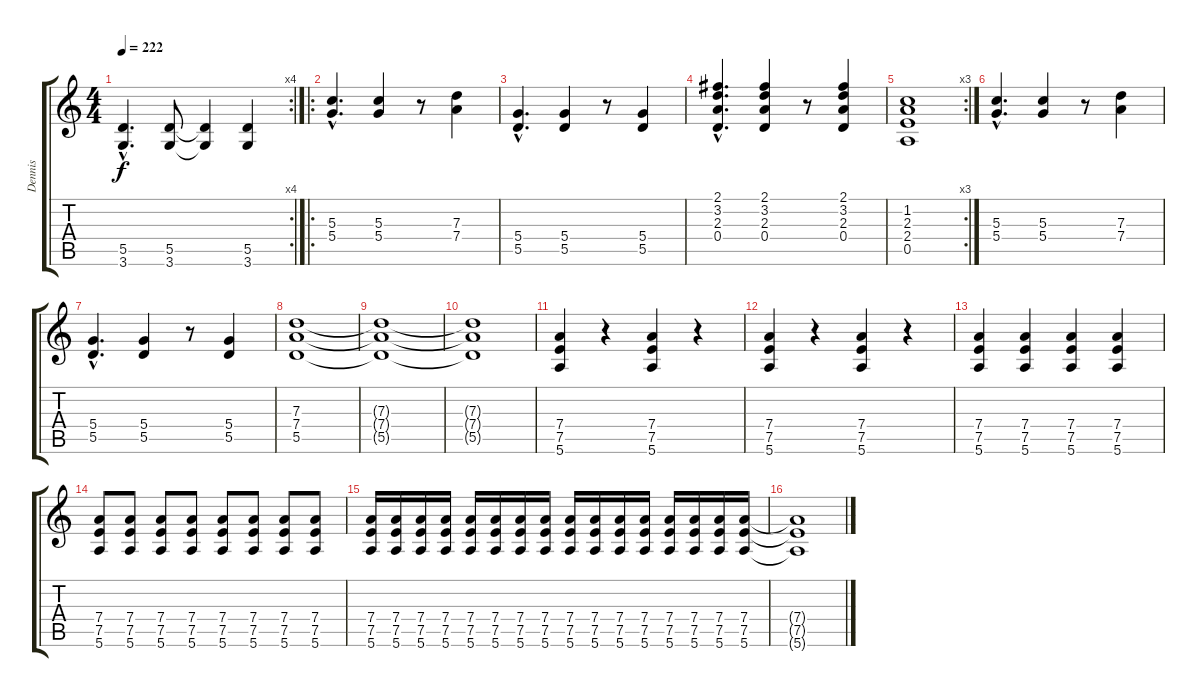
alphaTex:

\track ("Dennis" "Dennis") {instrument distortionguitar}
\staff {score tabs}
\tuning (E4 B3 G3 D3 A2 E2) {hide}
\rc 4
\ts (4 4)
\tempo 222
\clef g2
\ks c
(5.5{hac} 3.6{hac}).4{d dy f} (5.5 3.6).8 (5.5{t} 3.6{t}).4 (5.5 3.6).4 |
\ro
(5.3{hac} 5.4{hac}).4{d} (5.3 5.4).4 r.8 (7.3 7.4).4 |
(5.4{hac} 5.5{hac}).4{d} (5.4 5.5).4 r.8 (5.4 5.5).4 |
(2.1{hac} 3.2{hac} 2.3{hac} 0.4{hac}).4{d} (2.1 3.2 2.3 0.4).4 r.8 (2.1 3.2 2.3 0.4).4 |
\rc 3
(1.2 2.3 2.4 0.5).1 |
(5.3{hac} 5.4{hac}).4{d} (5.3 5.4).4 r.8 (7.3 7.4).4 |
(5.4{hac} 5.5{hac}).4{d} (5.4 5.5).4 r.8 (5.4 5.5).4 |
(7.3 7.4 5.5).1 |
(7.3{t} 7.4{t} 5.5{t}).1 |
(7.3{t} 7.4{t} 5.5{t}).1 |
(7.4 7.5 5.6).4 r.4 (7.4 7.5 5.6).4 r.4 |
(7.4 7.5 5.6).4 r.4 (7.4 7.5 5.6).4 r.4 |
(7.4 7.5 5.6).4 (7.4 7.5 5.6).4 (7.4 7.5 5.6).4 (7.4 7.5 5.6).4 |
(7.4 7.5 5.6).8 (7.4 7.5 5.6).8 (7.4 7.5 5.6).8 (7.4 7.5 5.6).8 (7.4 7.5 5.6).8 (7.4 7.5 5.6).8 (7.4 7.5 5.6).8 (7.4 7.5 5.6).8 |
(7.4 7.5 5.6).16 (7.4 7.5 5.6).16 (7.4 7.5 5.6).16 (7.4 7.5 5.6).16 (7.4 7.5 5.6).16 (7.4 7.5 5.6).16 (7.4 7.5 5.6).16 (7.4 7.5 5.6).16 (7.4 7.5 5.6).16 (7.4 7.5 5.6).16 (7.4 7.5 5.6).16 (7.4 7.5 5.6).16 (7.4 7.5 5.6).16 (7.4 7.5 5.6).16 (7.4 7.5 5.6).16 (7.4 7.5 5.6).16 |
(7.4{t} 7.5{t} 5.6{t}).1
